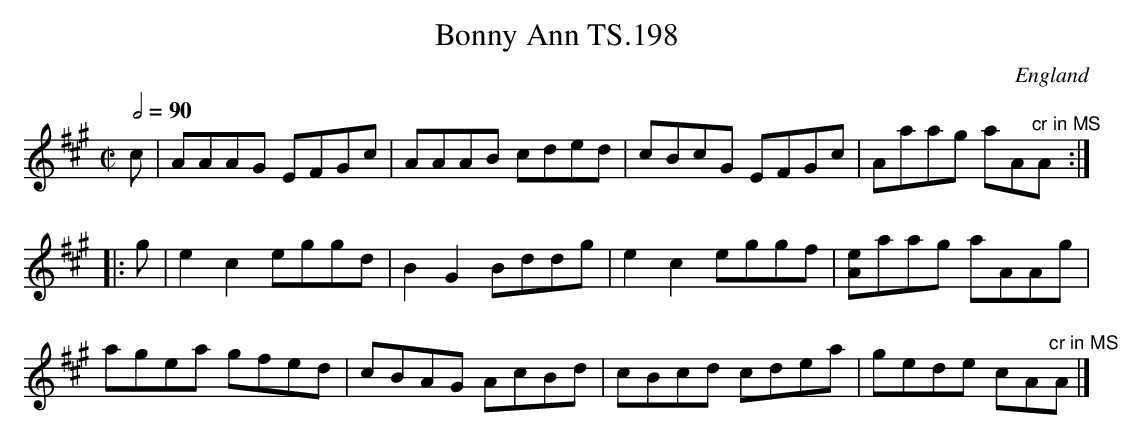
X:1
T:Bonny Ann TS.198
M:C|
L:1/8
Q:1/2=90
O:England
notC:Daniel Dow
K:A major
c|AAAG EFGc|AAAB cded|cBcG EFGc|Aaag aA"^cr in MS"A:|!
|:g|e2c2eggd|B2G2Bddg|e2c2eggf|[Ae]aag aAAg|!
agea gfed|cBAG AcBd|cBcd cdea|gede cA"^cr in MS"A|]
